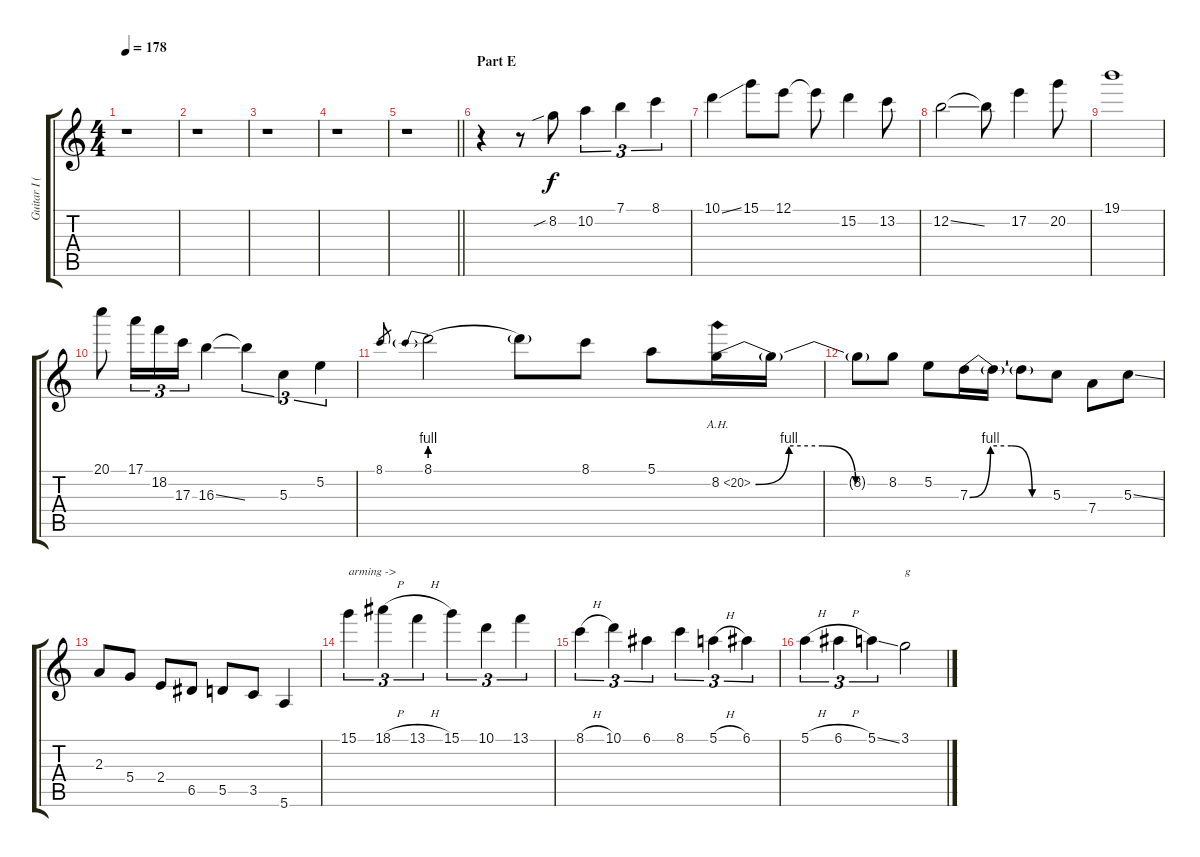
\track ("Guitar I (Daita)" "Guitar I (") {instrument distortionguitar}
\staff {score tabs}
\tuning (E4 B3 G3 D3 A2 E2) {hide}
\ts (4 4)
\tempo 178
\clef g2
\ks c
r.1{dy f} |
r.1 |
r.1 |
r.1 |
\barLineRight lightlight
r.1 |
\section ("" "Part E")
r.4 r.8 8.2{sib}.8 10.2.4{tu (3 2)} 7.1.4{tu (3 2)} 8.1.4{tu (3 2)} |
10.1{ss}.4 15.1.8 12.1.8 12.1{t}.8 15.2.4 13.2.8 |
12.2{ss}.2 12.2{t}.8 17.2.4 20.2.8 |
19.1.1 |
20.1.8 17.1.16{tu (3 2)} 18.2.16{tu (3 2)} 17.3.16{tu (3 2)} 16.3{ss}.4 16.3{t}.4{tu (3 2)} 5.3.4{tu (3 2)} 5.2.4{tu (3 2)} |
8.1.8{gr} 8.1{be (prebend 0 4 60 4)}.2 8.1{t}.8 8.1.8 5.1.8 8.2{be (custom 0 0 15 4 30 4 45 0 60 0) ah 12}.16 8.2{t}.16 |
8.2{t}.8 8.2.8 5.2.8 7.3{be (custom 0 0 15 4 30 4 45 0 60 0)}.16 7.3{t}.16 7.3{t}.8 5.3.8 7.4.8 5.3{ss}.8 |
2.3.8 5.4.8 2.4.8 6.5.8 5.5.8 3.5.8 5.6.4 |
15.1.4{tu (3 2) txt "arming ->"} 18.1{h}.4{tu (3 2)} 13.1{h}.4{tu (3 2)} 15.1.4{tu (3 2)} 10.1.4{tu (3 2)} 13.1.4{tu (3 2)} |
8.1{h}.4{tu (3 2)} 10.1.4{tu (3 2)} 6.1.4{tu (3 2)} 8.1.4{tu (3 2)} 5.1{h}.4{tu (3 2)} 6.1.4{tu (3 2)} |
5.1{h}.4{tu (3 2)} 6.1{h}.4{tu (3 2)} 5.1{ss}.4{tu (3 2)} 3.1.2{txt "g"}
